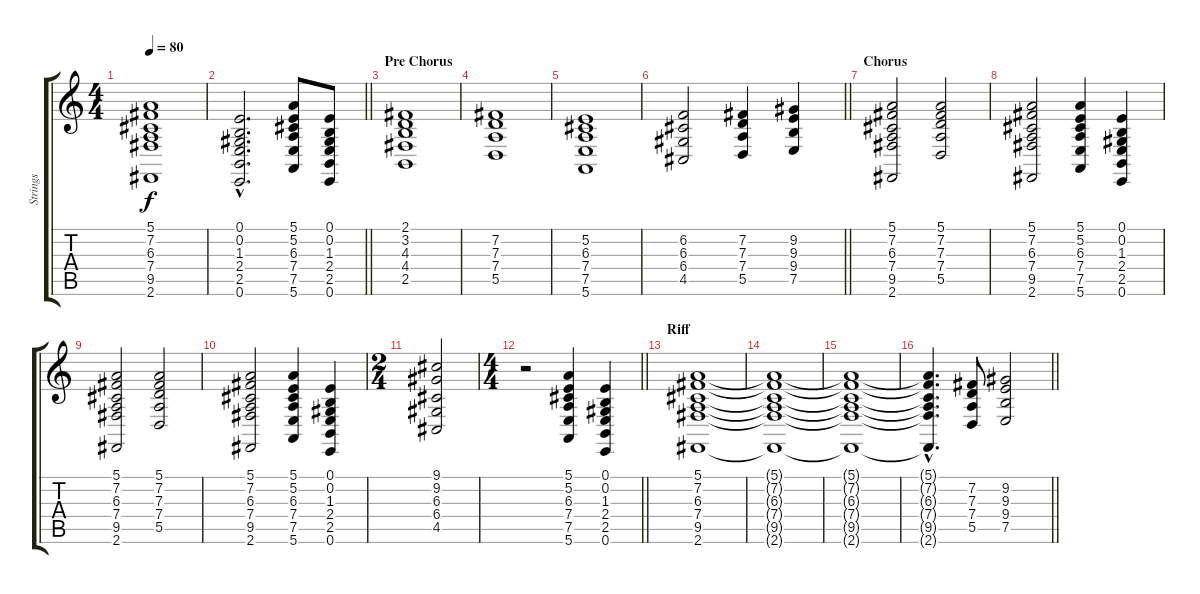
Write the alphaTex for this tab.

\track ("Strings" "Strings") {instrument synthstrings2}
\staff {score tabs}
\tuning (E4 B3 G3 D3 A2 E2) {hide}
\ts (4 4)
\tempo 80
\clef g2
\ks c
(5.1 7.2 6.3 7.4 9.5 2.6).1{dy f} |
\barLineRight lightlight
(0.1{hac} 0.2{hac} 1.3{hac} 2.4{hac} 2.5{hac} 0.6{hac}).2{d} (5.1 5.2 6.3 7.4 7.5 5.6).8 (0.1 0.2 1.3 2.4 2.5 0.6).8 |
\section ("" "Pre Chorus")
(2.1 3.2 4.3 4.4 2.5).1 |
(7.2 7.3 7.4 5.5).1 |
(5.2 6.3 7.4 7.5 5.6).1 |
\barLineRight lightlight
(6.2 6.3 6.4 4.5).2 (7.2 7.3 7.4 5.5).4 (9.2 9.3 9.4 7.5).4 |
\section ("" "Chorus")
(5.1 7.2 6.3 7.4 9.5 2.6).2 (5.1 7.2 7.3 7.4 5.5).2 |
(5.1 7.2 6.3 7.4 9.5 2.6).2 (5.1 5.2 6.3 7.4 7.5 5.6).4 (0.1 0.2 1.3 2.4 2.5 0.6).4 |
(5.1 7.2 6.3 7.4 9.5 2.6).2 (5.1 7.2 7.3 7.4 5.5).2 |
(5.1 7.2 6.3 7.4 9.5 2.6).2 (5.1 5.2 6.3 7.4 7.5 5.6).4 (0.1 0.2 1.3 2.4 2.5 0.6).4 |
\ts (2 4)
(9.1 9.2 6.3 6.4 4.5).2 |
\ts (4 4)
\barLineRight lightlight
r.2 (5.1 5.2 6.3 7.4 7.5 5.6).4 (0.1 0.2 1.3 2.4 2.5 0.6).4 |
\section ("" "Riff")
(5.1 7.2 6.3 7.4 9.5 2.6).1 |
(5.1{t} 7.2{t} 6.3{t} 7.4{t} 9.5{t} 2.6{t}).1 |
(5.1{t} 7.2{t} 6.3{t} 7.4{t} 9.5{t} 2.6{t}).1 |
\barLineRight lightlight
(5.1{hac t} 7.2{hac t} 6.3{hac t} 7.4{hac t} 9.5{hac t} 2.6{hac t}).4{d} (7.2 7.3 7.4 5.5).8 (9.2 9.3 9.4 7.5).2
